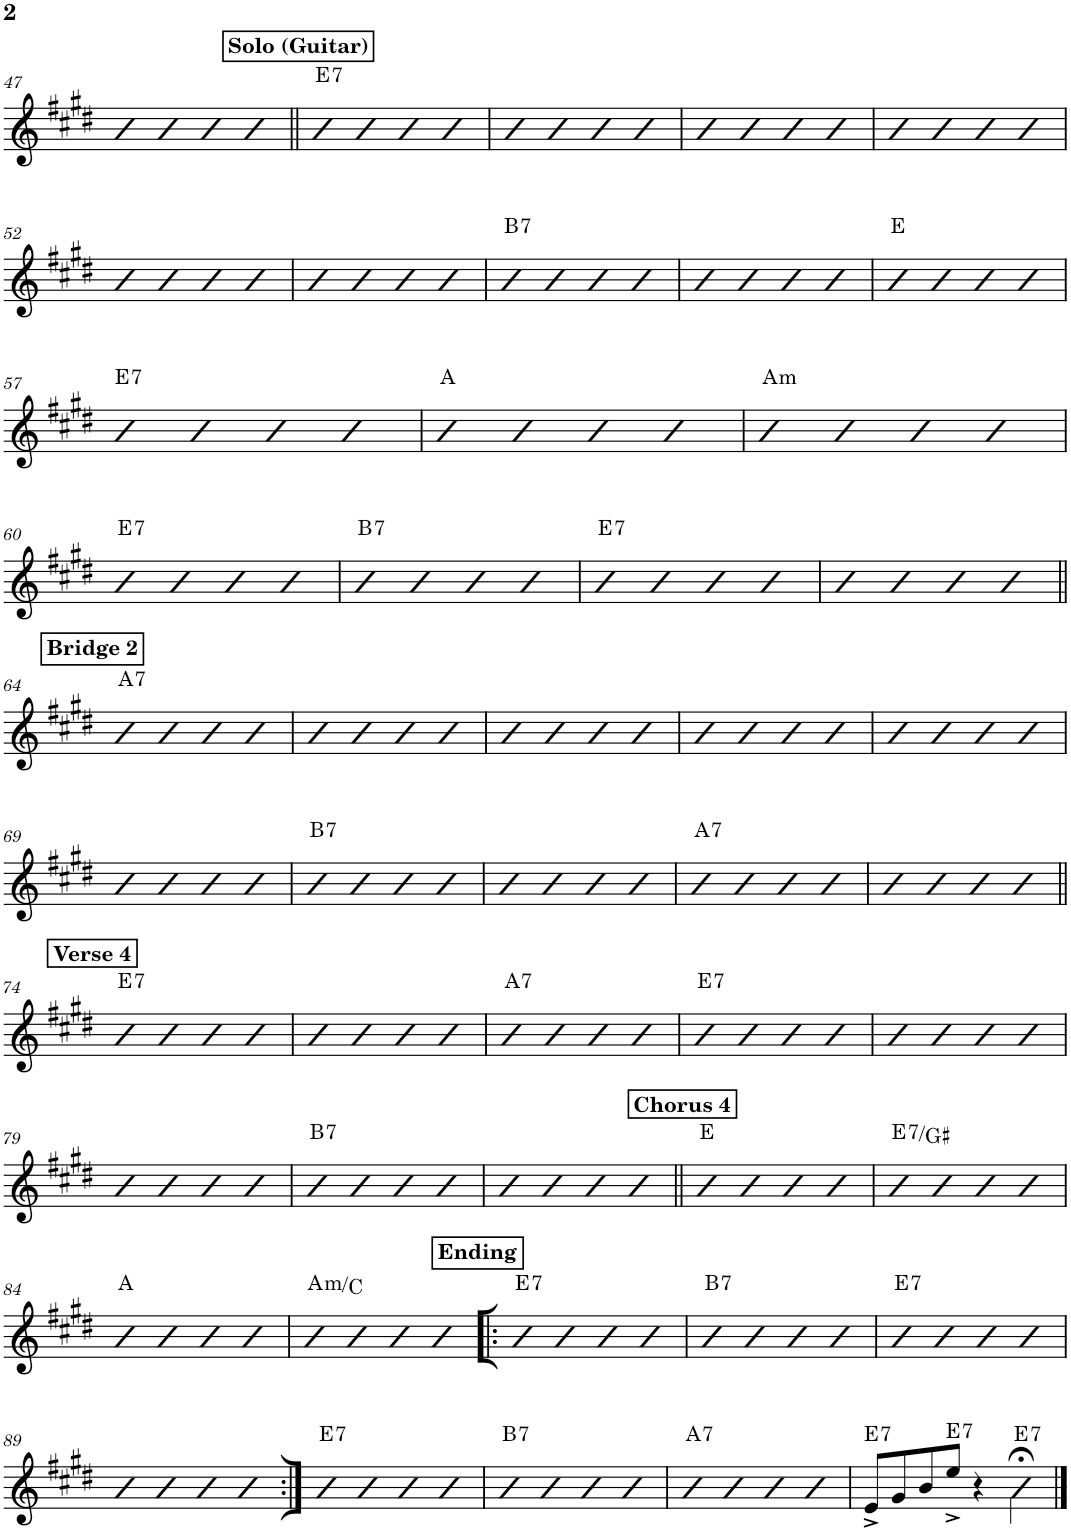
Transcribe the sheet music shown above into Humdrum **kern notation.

**kern	**harte
*part1	*part1
*staff1	*
*I"Piano	*
*I'Pno.	*
!!LO:PB:g=z
*clefG2	*
*k[f#c#g#d#]	*
*M4/4	*
=47	=47
4b	.
4b	.
4b	.
4b	.
!!LO:REH:place=s1:a:B:cj:t=Solo (Guitar)
=48||	=48||
!	!LO:H:kt=7
4b	E:7
4b	.
4b	.
4b	.
=49	=49
4b	.
4b	.
4b	.
4b	.
=50	=50
4b	.
4b	.
4b	.
4b	.
=51	=51
4b	.
4b	.
4b	.
4b	.
!!LO:LB:g=z
=52	=52
4b	.
4b	.
4b	.
4b	.
=53	=53
4b	.
4b	.
4b	.
4b	.
=54	=54
!	!LO:H:kt=7
4b	B:7
4b	.
4b	.
4b	.
=55	=55
4b	.
4b	.
4b	.
4b	.
=56	=56
4b	E:maj
4b	.
4b	.
4b	.
!!LO:LB:g=z
=57	=57
!	!LO:H:kt=7
4b	E:7
4b	.
4b	.
4b	.
=58	=58
4b	A:maj
4b	.
4b	.
4b	.
=59	=59
!	!LO:H:kt=m
4b	A:min
4b	.
4b	.
4b	.
!!LO:LB:g=z
=60	=60
!	!LO:H:kt=7
4b	E:7
4b	.
4b	.
4b	.
=61	=61
!	!LO:H:kt=7
4b	B:7
4b	.
4b	.
4b	.
=62	=62
!	!LO:H:kt=7
4b	E:7
4b	.
4b	.
4b	.
=63	=63
4b	.
4b	.
4b	.
4b	.
!!LO:LB:g=z
!!LO:REH:place=s1:a:B:cj:t=Bridge 2
=64||	=64||
!	!LO:H:kt=7
4b	A:7
4b	.
4b	.
4b	.
=65	=65
4b	.
4b	.
4b	.
4b	.
=66	=66
4b	.
4b	.
4b	.
4b	.
=67	=67
4b	.
4b	.
4b	.
4b	.
=68	=68
4b	.
4b	.
4b	.
4b	.
!!LO:LB:g=z
=69	=69
4b	.
4b	.
4b	.
4b	.
=70	=70
!	!LO:H:kt=7
4b	B:7
4b	.
4b	.
4b	.
=71	=71
4b	.
4b	.
4b	.
4b	.
=72	=72
!	!LO:H:kt=7
4b	A:7
4b	.
4b	.
4b	.
=73	=73
4b	.
4b	.
4b	.
4b	.
!!LO:LB:g=z
!!LO:REH:place=s1:a:B:cj:t=Verse 4
=74||	=74||
!	!LO:H:kt=7
4b	E:7
4b	.
4b	.
4b	.
=75	=75
4b	.
4b	.
4b	.
4b	.
=76	=76
!	!LO:H:kt=7
4b	A:7
4b	.
4b	.
4b	.
=77	=77
!	!LO:H:kt=7
4b	E:7
4b	.
4b	.
4b	.
=78	=78
4b	.
4b	.
4b	.
4b	.
!!LO:LB:g=z
=79	=79
4b	.
4b	.
4b	.
4b	.
=80	=80
!	!LO:H:kt=7
4b	B:7
4b	.
4b	.
4b	.
=81	=81
4b	.
4b	.
4b	.
4b	.
!!LO:REH:place=s1:a:B:cj:t=Chorus 4
=82||	=82||
4b	E:maj
4b	.
4b	.
4b	.
=83	=83
!	!LO:H:kt=7
4b	E:7/3
4b	.
4b	.
4b	.
!!LO:LB:g=z
=84	=84
4b	A:maj
4b	.
4b	.
4b	.
=85	=85
!	!LO:H:kt=m
4b	A:min/b3
4b	.
4b	.
4b	.
!!LO:REH:place=s1:a:B:cj:t=Ending
=86!|:	=86!|:
!	!LO:H:kt=7
4b	E:7
4b	.
4b	.
4b	.
=87	=87
!	!LO:H:kt=7
4b	B:7
4b	.
4b	.
4b	.
=88	=88
!	!LO:H:kt=7
4b	E:7
4b	.
4b	.
4b	.
!!LO:LB:g=z
=89	=89
4b	.
4b	.
4b	.
4b	.
=90:|!	=90:|!
!	!LO:H:kt=7
4b	E:7
4b	.
4b	.
4b	.
=91	=91
!	!LO:H:kt=7
4b	B:7
4b	.
4b	.
4b	.
=92	=92
!	!LO:H:kt=7
4b	A:7
4b	.
4b	.
4b	.
=93	=93
!	!LO:H:kt=7
8e^/L	E:7
8g#/	.
8b/	.
!	!LO:H:kt=7
8ee^/J	E:7
4r	.
!	!LO:H:kt=7
4b;<\	E:7
==	==
*-	*-
